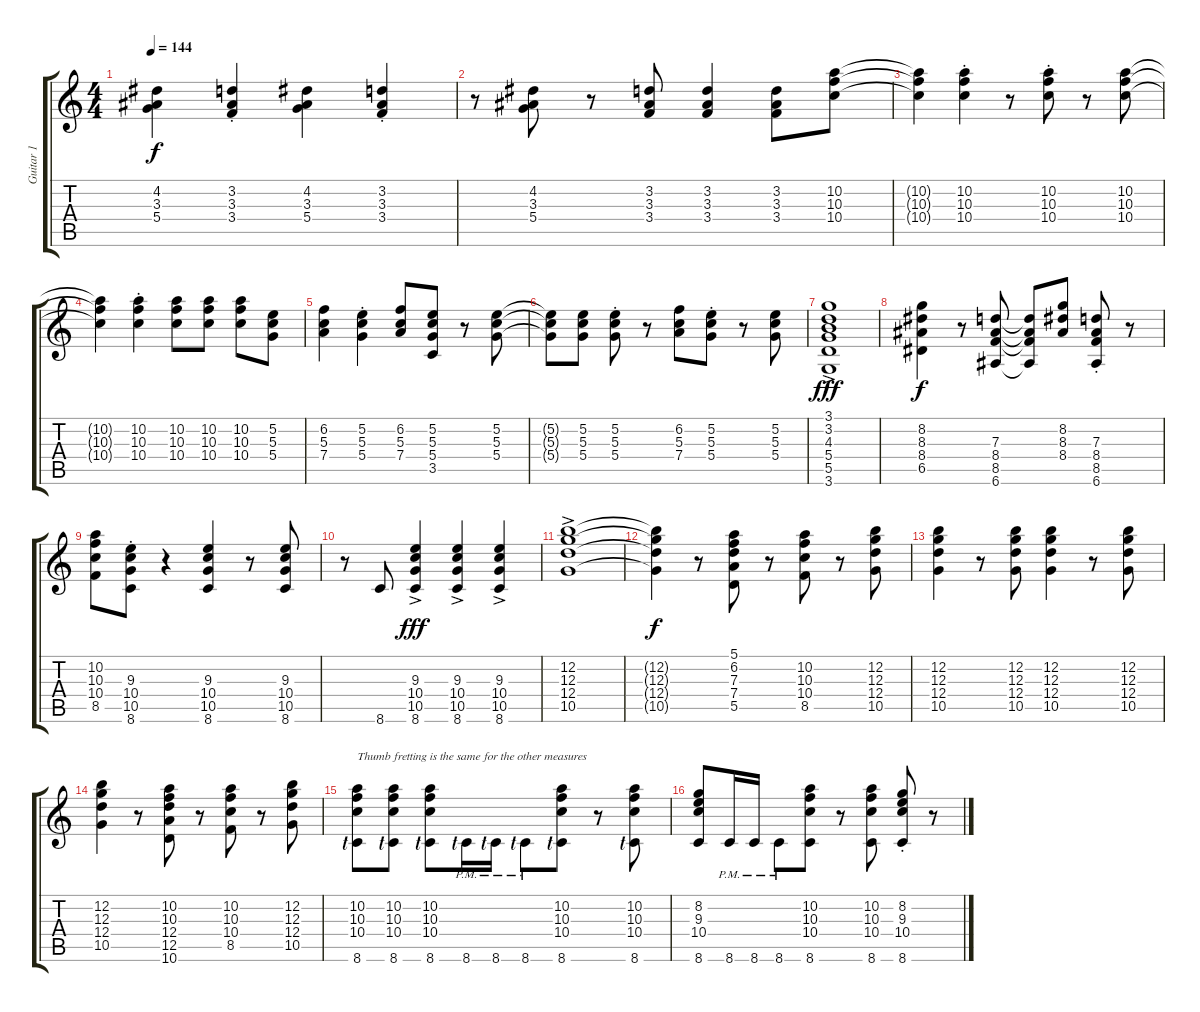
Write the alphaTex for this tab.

\track ("Guitar 1" "Guitar 1") {instrument overdrivenguitar}
\staff {score tabs}
\tuning (E4 B3 G3 D3 A2 E2) {hide}
\ts (4 4)
\tempo 144
\clef g2
\ks c
(4.2 3.3 5.4).4{dy f} (3.2{st} 3.3 3.4).4 (4.2 3.3 5.4).4 (3.2{st} 3.3 3.4).4 |
r.8 (4.2 3.3 5.4).8 r.8 (3.2 3.3 3.4).8 (3.2 3.3 3.4).4 (3.2 3.3 3.4).8 (10.2 10.3 10.4).8 |
(10.2{t} 10.3{t} 10.4{t}).4 (10.2{st} 10.3 10.4).4 r.8 (10.2{st} 10.3 10.4).8 r.8 (10.2 10.3 10.4).8 |
(10.2{t} 10.3{t} 10.4{t}).4 (10.2{st} 10.3 10.4).4 (10.2 10.3 10.4).8 (10.2 10.3 10.4).8 (10.2 10.3 10.4).8 (5.2 5.3 5.4).8 |
(6.2 5.3 7.4).4 (5.2{st} 5.3 5.4).4 (6.2 5.3 7.4).8 (5.2 5.3 5.4 3.5).8 r.8 (5.2 5.3 5.4).8 |
(5.2{t} 5.3{t} 5.4{t}).8 (5.2 5.3 5.4).8 (5.2{st} 5.3 5.4).8 r.8 (6.2 5.3 7.4).8 (5.2{st} 5.3 5.4).8 r.8 (5.2 5.3 5.4).8 |
(3.1{ac} 3.2 4.3 5.4 5.5 3.6{ac}).1{dy fff} |
(8.2 8.3 8.4 6.5).4{dy f} r.8 (7.3 8.4 8.5 6.6).8 (7.3{t} 8.4{t} 8.5{t} 6.6{t}).8 (8.2 8.3 8.4).8 (7.3{st} 8.4 8.5 6.6).8 r.8 |
(10.2 10.3 10.4 8.5).8 (9.3{st} 10.4 10.5 8.6).8 r.4 (9.3 10.4 10.5 8.6).4 r.8 (9.3 10.4 10.5 8.6).8 |
r.8 8.6.8 (9.3{ac} 10.4 10.5 8.6).4{dy fff} (9.3{ac} 10.4 10.5 8.6).4 (9.3{ac} 10.4 10.5 8.6).4 |
(12.2{ac} 12.3 12.4 10.5).1 |
(12.2{t} 12.3{t} 12.4{t} 10.5{t}).4{dy f} r.8 (5.1 6.2 7.3 7.4 5.5).8 r.8 (10.2 10.3 10.4 8.5).8 r.8 (12.2 12.3 12.4 10.5).8 |
(12.2 12.3 12.4 10.5).4 r.8 (12.2 12.3 12.4 10.5).8 (12.2 12.3 12.4 10.5).4 r.8 (12.2 12.3 12.4 10.5).8 |
(12.2 12.3 12.4 10.5).4 r.8 (10.2 10.3 12.4 12.5 10.6).8 r.8 (10.2 10.3 10.4 8.5).8 r.8 (12.2 12.3 12.4 10.5).8 |
(10.2 10.3 10.4 8.6{lf 1}).8{txt "Thumb fretting is the same for the other measures"} (10.2 10.3 10.4 8.6{lf 1}).8 (10.2 10.3 10.4 8.6{lf 1}).8 8.6{pm lf 1}.16 8.6{pm lf 1}.16 8.6{pm lf 1}.8 (10.2 10.3 10.4 8.6{lf 1}).8 r.8 (10.2 10.3 10.4 8.6{lf 1}).8 |
(8.2 9.3 10.4 8.6).8 8.6{pm}.16 8.6{pm}.16 8.6{pm}.8 (10.2 10.3 10.4 8.6).8 r.8 (10.2 10.3 10.4 8.6).8 (8.2{st} 9.3 10.4 8.6).8 r.8
